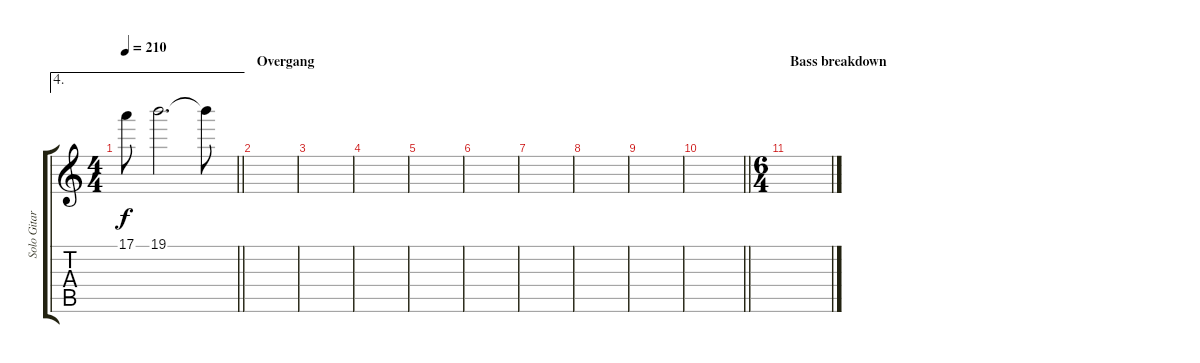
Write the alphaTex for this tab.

\track ("Solo Gitar" "Solo Gitar") {instrument overdrivenguitar}
\staff {score tabs}
\tuning (E4 B3 G3 D3 A2 E2) {hide}
\ae 4
\ts (4 4)
\tempo 210
\clef g2
\barLineRight lightlight
\ks c
17.1.8{dy f} 19.1.2{d} 19.1{t}.8 |
\section ("" "Overgang")
|
|
|
|
|
|
|
|
\barLineRight lightlight
|
\ts (6 4)
\section ("" "Bass breakdown")
